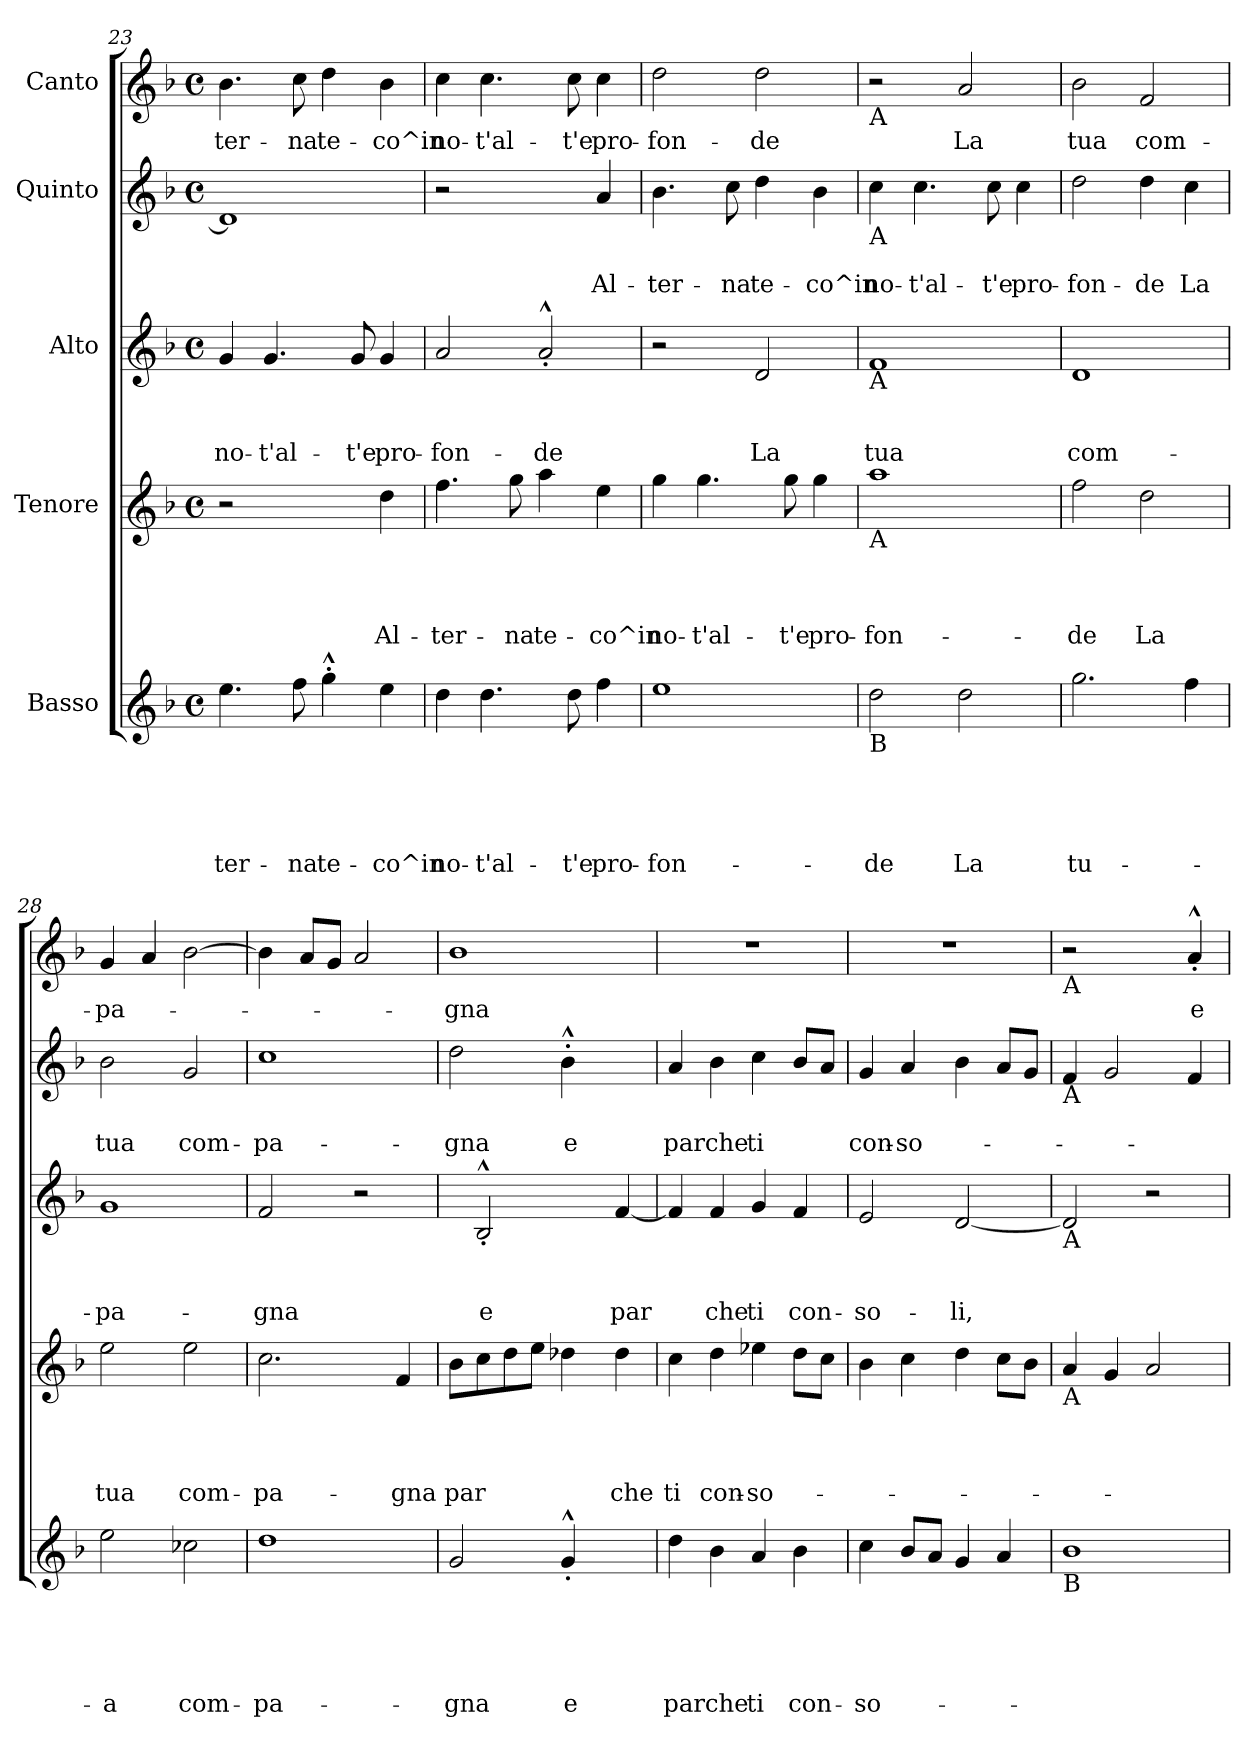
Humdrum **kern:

**kern	**text	**text	**text	**text	**text	**kern	**text	**text	**text	**text	**kern	**text	**text	**text	**kern	**text	**text	**kern	**text
*part5	*part5	*part5	*part5	*part5	*part5	*part4	*part4	*part4	*part4	*part4	*part3	*part3	*part3	*part3	*part2	*part2	*part2	*part1	*part1
*staff5	*staff5	*staff5	*staff5	*staff5	*staff5	*staff4	*staff4	*staff4	*staff4	*staff4	*staff3	*staff3	*staff3	*staff3	*staff2	*staff2	*staff2	*staff1	*staff1
*I"Basso	*	*	*	*	*	*I"Tenore	*	*	*	*	*I"Alto	*	*	*	*I"Quinto	*	*	*I"Canto	*
*clefG2	*	*	*	*	*	*clefG2	*	*	*	*	*clefG2	*	*	*	*clefG2	*	*	*clefG2	*
*k[b-]	*	*	*	*	*	*k[b-]	*	*	*	*	*k[b-]	*	*	*	*k[b-]	*	*	*k[b-]	*
*F:	*	*	*	*	*	*F:	*	*	*	*	*F:	*	*	*	*F:	*	*	*F:	*
*M4/4	*	*	*	*	*	*M4/4	*	*	*	*	*M4/4	*	*	*	*M4/4	*	*	*M4/4	*
*met(c)	*	*	*	*	*	*met(c)	*	*	*	*	*met(c)	*	*	*	*met(c)	*	*	*met(c)	*
=23	=23	=23	=23	=23	=23	=23	=23	=23	=23	=23	=23	=23	=23	=23	=23	=23	=23	=23	=23
!	!	!	!	!	!LO:LY:b	!	!	!	!	!	!	!	!	!LO:LY:b	!	!	!	!	!LO:LY:b
4.ee\	.	.	.	.	-ter-	2r	.	.	.	.	4g/	.	.	no-	1d]	.	.	4.b-\	-ter-
!	!	!	!	!	!	!	!	!	!	!	!	!	!	!LO:LY:b	!	!	!	!	!
.	.	.	.	.	.	.	.	.	.	.	4.g/	.	.	-t'al-	.	.	.	.	.
!	!	!	!	!	!LO:LY:b	!	!	!	!	!	!	!	!	!	!	!	!	!	!LO:LY:b
8ff\	.	.	.	.	-na	.	.	.	.	.	.	.	.	.	.	.	.	8cc\	-na
!	!	!	!	!	!LO:LY:b	!	!	!	!	!	!	!	!	!	!	!	!	!	!LO:LY:b
4gg^^>'>\	.	.	.	.	te-	4ryy	.	.	.	.	.	.	.	.	.	.	.	4dd\	te-
!	!	!	!	!	!	!	!	!	!	!	!	!	!	!LO:LY:b	!	!	!	!	!
.	.	.	.	.	.	.	.	.	.	.	8g/	.	.	-t'e	.	.	.	.	.
!	!	!	!	!	!LO:LY:b	!	!	!	!	!LO:LY:b	!	!	!	!LO:LY:b	!	!	!	!	!LO:LY:b
4ee\	.	.	.	.	-co^in	4dd\	.	.	.	Al-	4g/	.	.	pro-	.	.	.	4b-\	-co^in
=24	=24	=24	=24	=24	=24	=24	=24	=24	=24	=24	=24	=24	=24	=24	=24	=24	=24	=24	=24
!	!	!	!	!	!LO:LY:b	!	!	!	!	!LO:LY:b	!	!	!	!LO:LY:b	!	!	!	!	!LO:LY:b
4dd\	.	.	.	.	no-	4.ff\	.	.	.	-ter-	2a/	.	.	-fon-	2r	.	.	4cc\	no-
!	!	!	!	!	!LO:LY:b	!	!	!	!	!	!	!	!	!	!	!	!	!	!LO:LY:b
4.dd\	.	.	.	.	-t'al-	.	.	.	.	.	.	.	.	.	.	.	.	4.cc\	-t'al-
!	!	!	!	!	!	!	!	!	!	!LO:LY:b	!	!	!	!	!	!	!	!	!
.	.	.	.	.	.	8gg\	.	.	.	-na	.	.	.	.	.	.	.	.	.
!	!	!	!	!	!	!	!	!	!	!LO:LY:b	!	!	!	!LO:LY:b	!	!	!	!	!
.	.	.	.	.	.	4aa\	.	.	.	te-	2a^^<'</	.	.	-de	4ryy	.	.	.	.
!	!	!	!	!	!LO:LY:b	!	!	!	!	!	!	!	!	!	!	!	!	!	!LO:LY:b
8dd\	.	.	.	.	-t'e	.	.	.	.	.	.	.	.	.	.	.	.	8cc\	-t'e
!	!	!	!	!	!LO:LY:b	!	!	!	!	!LO:LY:b	!	!	!	!	!	!	!LO:LY:b	!	!LO:LY:b
4ff\	.	.	.	.	pro-	4ee\	.	.	.	-co^in	.	.	.	.	4a/	.	Al-	4cc\	pro-
=25	=25	=25	=25	=25	=25	=25	=25	=25	=25	=25	=25	=25	=25	=25	=25	=25	=25	=25	=25
!	!	!	!	!	!LO:LY:b	!	!	!	!	!LO:LY:b	!	!	!	!	!	!	!LO:LY:b	!	!LO:LY:b
1ee	.	.	.	.	-fon-	4gg\	.	.	.	no-	2r	.	.	.	4.b-\	.	-ter-	2dd\	-fon-
!	!	!	!	!	!	!	!	!	!	!LO:LY:b	!	!	!	!	!	!	!	!	!
.	.	.	.	.	.	4.gg\	.	.	.	-t'al-	.	.	.	.	.	.	.	.	.
!	!	!	!	!	!	!	!	!	!	!	!	!	!	!	!	!	!LO:LY:b	!	!
.	.	.	.	.	.	.	.	.	.	.	.	.	.	.	8cc\	.	-na	.	.
!	!	!	!	!	!	!	!	!	!	!	!	!	!	!LO:LY:b	!	!	!LO:LY:b	!	!LO:LY:b
.	.	.	.	.	.	.	.	.	.	.	2d/	.	.	La	4dd\	.	te-	2dd\	-de
!	!	!	!	!	!	!	!	!	!	!LO:LY:b	!	!	!	!	!	!	!	!	!
.	.	.	.	.	.	8gg\	.	.	.	-t'e	.	.	.	.	.	.	.	.	.
!	!	!	!	!	!	!	!	!	!	!LO:LY:b	!	!	!	!	!	!	!LO:LY:b	!	!
.	.	.	.	.	.	4gg\	.	.	.	pro-	.	.	.	.	4b-\	.	-co^in	.	.
!!LO:LB:g=z
=26	=26	=26	=26	=26	=26	=26	=26	=26	=26	=26	=26	=26	=26	=26	=26	=26	=26	=26	=26
!	!	!	!	!	!	!	!	!	!	!	!	!	!	!	!	!	!	!LO:TX:b:t=A	!
!	!	!	!	!	!	!	!	!	!	!	!	!	!	!	!LO:TX:b:t=A	!	!	!	!
!	!	!	!	!	!	!	!	!	!	!	!LO:TX:b:t=A	!	!	!	!	!	!	!	!
!	!	!	!	!	!	!LO:TX:b:t=A	!	!	!	!	!	!	!	!	!	!	!	!	!
!LO:TX:b:t=B	!	!	!	!	!	!	!	!	!	!	!	!	!	!	!	!	!	!	!
!	!	!	!	!	!LO:LY:b	!	!	!	!	!LO:LY:b	!	!	!	!LO:LY:b	!	!	!LO:LY:b	!	!
2dd\	.	.	.	.	-de	1aa	.	.	.	-fon-	1f	.	.	tua	4cc\	.	no-	2r	.
!	!	!	!	!	!	!	!	!	!	!	!	!	!	!	!	!	!LO:LY:b	!	!
.	.	.	.	.	.	.	.	.	.	.	.	.	.	.	4.cc\	.	-t'al-	.	.
!	!	!	!	!	!LO:LY:b	!	!	!	!	!	!	!	!	!	!	!	!	!	!LO:LY:b
2dd\	.	.	.	.	La	.	.	.	.	.	.	.	.	.	.	.	.	2a/	La
!	!	!	!	!	!	!	!	!	!	!	!	!	!	!	!	!	!LO:LY:b	!	!
.	.	.	.	.	.	.	.	.	.	.	.	.	.	.	8cc\	.	-t'e	.	.
!	!	!	!	!	!	!	!	!	!	!	!	!	!	!	!	!	!LO:LY:b	!	!
.	.	.	.	.	.	.	.	.	.	.	.	.	.	.	4cc\	.	pro-	.	.
=27	=27	=27	=27	=27	=27	=27	=27	=27	=27	=27	=27	=27	=27	=27	=27	=27	=27	=27	=27
!	!	!	!	!	!LO:LY:b	!	!	!	!	!LO:LY:b	!	!	!	!LO:LY:b	!	!	!LO:LY:b	!	!LO:LY:b
2.gg\	.	.	.	.	tu-	2ff\	.	.	.	-de	1d	.	.	com-	2dd\	.	-fon-	2b-\	tua
!	!	!	!	!	!	!	!	!	!	!LO:LY:b	!	!	!	!	!	!	!LO:LY:b	!	!LO:LY:b
.	.	.	.	.	.	2dd\	.	.	.	La	.	.	.	.	4dd\	.	-de	2f/	com-
!	!	!	!	!	!	!	!	!	!	!	!	!	!	!	!	!	!LO:LY:b	!	!
4ff\	.	.	.	.	.	.	.	.	.	.	.	.	.	.	4cc\	.	La	.	.
=28	=28	=28	=28	=28	=28	=28	=28	=28	=28	=28	=28	=28	=28	=28	=28	=28	=28	=28	=28
!	!	!	!	!	!LO:LY:b	!	!	!	!	!LO:LY:b	!	!	!	!LO:LY:b	!	!	!LO:LY:b	!	!LO:LY:b
2ee\	.	.	.	.	-a	2ee\	.	.	.	tua	1g	.	.	-pa-	2b-\	.	tua	4g/	-pa-
.	.	.	.	.	.	.	.	.	.	.	.	.	.	.	.	.	.	4a/	.
!	!	!	!	!	!LO:LY:b	!	!	!	!	!LO:LY:b	!	!	!	!	!	!	!LO:LY:b	!	!
2cc-X\	.	.	.	.	com-	2ee\	.	.	.	com-	.	.	.	.	2g/	.	com-	[>2b-\	.
=29	=29	=29	=29	=29	=29	=29	=29	=29	=29	=29	=29	=29	=29	=29	=29	=29	=29	=29	=29
!	!	!	!	!	!LO:LY:b	!	!	!	!	!LO:LY:b	!	!	!	!LO:LY:b	!	!	!LO:LY:b	!	!
1dd	.	.	.	.	-pa-	2.cc\	.	.	.	-pa-	2f/	.	.	-gna	1cc	.	-pa-	4b-\]	.
.	.	.	.	.	.	.	.	.	.	.	.	.	.	.	.	.	.	8a/L	.
.	.	.	.	.	.	.	.	.	.	.	.	.	.	.	.	.	.	8g/J	.
.	.	.	.	.	.	.	.	.	.	.	2r	.	.	.	.	.	.	2a/	.
!	!	!	!	!	!	!	!	!	!	!LO:LY:b	!	!	!	!	!	!	!	!	!
.	.	.	.	.	.	4f/	.	.	.	-gna	.	.	.	.	.	.	.	.	.
=30	=30	=30	=30	=30	=30	=30	=30	=30	=30	=30	=30	=30	=30	=30	=30	=30	=30	=30	=30
!	!	!	!	!	!LO:LY:b	!	!	!	!	!LO:LY:b	!	!	!	!	!	!	!LO:LY:b	!	!LO:LY:b
2g/	.	.	.	.	-gna	8b-\L	.	.	.	par	8ryy	.	.	.	2dd\	.	-gna	1b-	-gna
!	!	!	!	!	!	!	!	!	!	!	!	!	!	!LO:LY:b	!	!	!	!	!
.	.	.	.	.	.	8cc\	.	.	.	.	2B-^^<'</	.	.	e	.	.	.	.	.
.	.	.	.	.	.	8dd\	.	.	.	.	.	.	.	.	.	.	.	.	.
.	.	.	.	.	.	8ee\J	.	.	.	.	.	.	.	.	.	.	.	.	.
!	!	!	!	!	!LO:LY:b	!	!	!	!	!	!	!	!	!	!	!	!LO:LY:b	!	!
4g^^<'</	.	.	.	.	e	4dd-X\	.	.	.	.	.	.	.	.	4b-^^>'>\	.	e	.	.
.	.	.	.	.	.	.	.	.	.	.	8ryy	.	.	.	.	.	.	.	.
!	!	!	!	!	!	!	!	!	!	!LO:LY:b	!	!	!	!LO:LY:b	!	!	!	!	!
4ryy	.	.	.	.	.	4dd-\	.	.	.	che	[<4f/	.	.	par	4ryy	.	.	.	.
=31	=31	=31	=31	=31	=31	=31	=31	=31	=31	=31	=31	=31	=31	=31	=31	=31	=31	=31	=31
!	!	!	!	!	!LO:LY:b	!	!	!	!	!LO:LY:b	!	!	!	!	!	!	!LO:LY:b	!	!
4dd\	.	.	.	.	par	4cc\	.	.	.	ti	4f/]	.	.	.	4a/	.	par	1r	.
!	!	!	!	!	!LO:LY:b	!	!	!	!	!LO:LY:b	!	!	!	!LO:LY:b	!	!	!LO:LY:b	!	!
4b-\	.	.	.	.	che	4dd\	.	.	.	con-	4f/	.	.	che	4b-\	.	che	.	.
!	!	!	!	!	!LO:LY:b	!	!	!	!	!LO:LY:b	!	!	!	!LO:LY:b	!	!	!LO:LY:b	!	!
4a/	.	.	.	.	ti	4ee-X\	.	.	.	-so-	4g/	.	.	ti	4cc\	.	ti	.	.
!	!	!	!	!	!LO:LY:b	!	!	!	!	!	!	!	!	!LO:LY:b	!	!	!	!	!
4b-\	.	.	.	.	con-	8dd\L	.	.	.	.	4f/	.	.	con-	8b-/L	.	.	.	.
.	.	.	.	.	.	8cc\J	.	.	.	.	.	.	.	.	8a/J	.	.	.	.
=32	=32	=32	=32	=32	=32	=32	=32	=32	=32	=32	=32	=32	=32	=32	=32	=32	=32	=32	=32
!	!	!	!	!	!LO:LY:b	!	!	!	!	!	!	!	!	!LO:LY:b	!	!	!LO:LY:b	!	!
4cc\	.	.	.	.	-so-	4b-\	.	.	.	.	2e/	.	.	-so-	4g/	.	con-	1r	.
!	!	!	!	!	!	!	!	!	!	!	!	!	!	!	!	!	!LO:LY:b	!	!
8b-/L	.	.	.	.	.	4cc\	.	.	.	.	.	.	.	.	4a/	.	-so-	.	.
8a/J	.	.	.	.	.	.	.	.	.	.	.	.	.	.	.	.	.	.	.
!	!	!	!	!	!	!	!	!	!	!	!	!	!	!LO:LY:b	!	!	!	!	!
4g/	.	.	.	.	.	4dd\	.	.	.	.	[<2d/	.	.	-li,	4b-\	.	.	.	.
4a/	.	.	.	.	.	8cc\L	.	.	.	.	.	.	.	.	8a/L	.	.	.	.
.	.	.	.	.	.	8b-\J	.	.	.	.	.	.	.	.	8g/J	.	.	.	.
!!LO:PB:g=z
=33	=33	=33	=33	=33	=33	=33	=33	=33	=33	=33	=33	=33	=33	=33	=33	=33	=33	=33	=33
!	!	!	!	!	!	!	!	!	!	!	!	!	!	!	!	!	!	!LO:TX:b:t=A	!
!	!	!	!	!	!	!	!	!	!	!	!	!	!	!	!LO:TX:b:t=A	!	!	!	!
!	!	!	!	!	!	!	!	!	!	!	!LO:TX:b:t=A	!	!	!	!	!	!	!	!
!	!	!	!	!	!	!LO:TX:b:t=A	!	!	!	!	!	!	!	!	!	!	!	!	!
!LO:TX:b:t=B	!	!	!	!	!	!	!	!	!	!	!	!	!	!	!	!	!	!	!
1b-	.	.	.	.	.	4a/	.	.	.	.	2d/]	.	.	.	4f/	.	.	2r	.
.	.	.	.	.	.	4g/	.	.	.	.	.	.	.	.	2g/	.	.	.	.
.	.	.	.	.	.	2a/	.	.	.	.	2r	.	.	.	.	.	.	4ryy	.
!	!	!	!	!	!	!	!	!	!	!	!	!	!	!	!	!	!	!	!LO:LY:b
.	.	.	.	.	.	.	.	.	.	.	.	.	.	.	4f/	.	.	4a^^<'</	e
=	=	=	=	=	=	=	=	=	=	=	=	=	=	=	=	=	=	=	=
*-	*-	*-	*-	*-	*-	*-	*-	*-	*-	*-	*-	*-	*-	*-	*-	*-	*-	*-	*-
